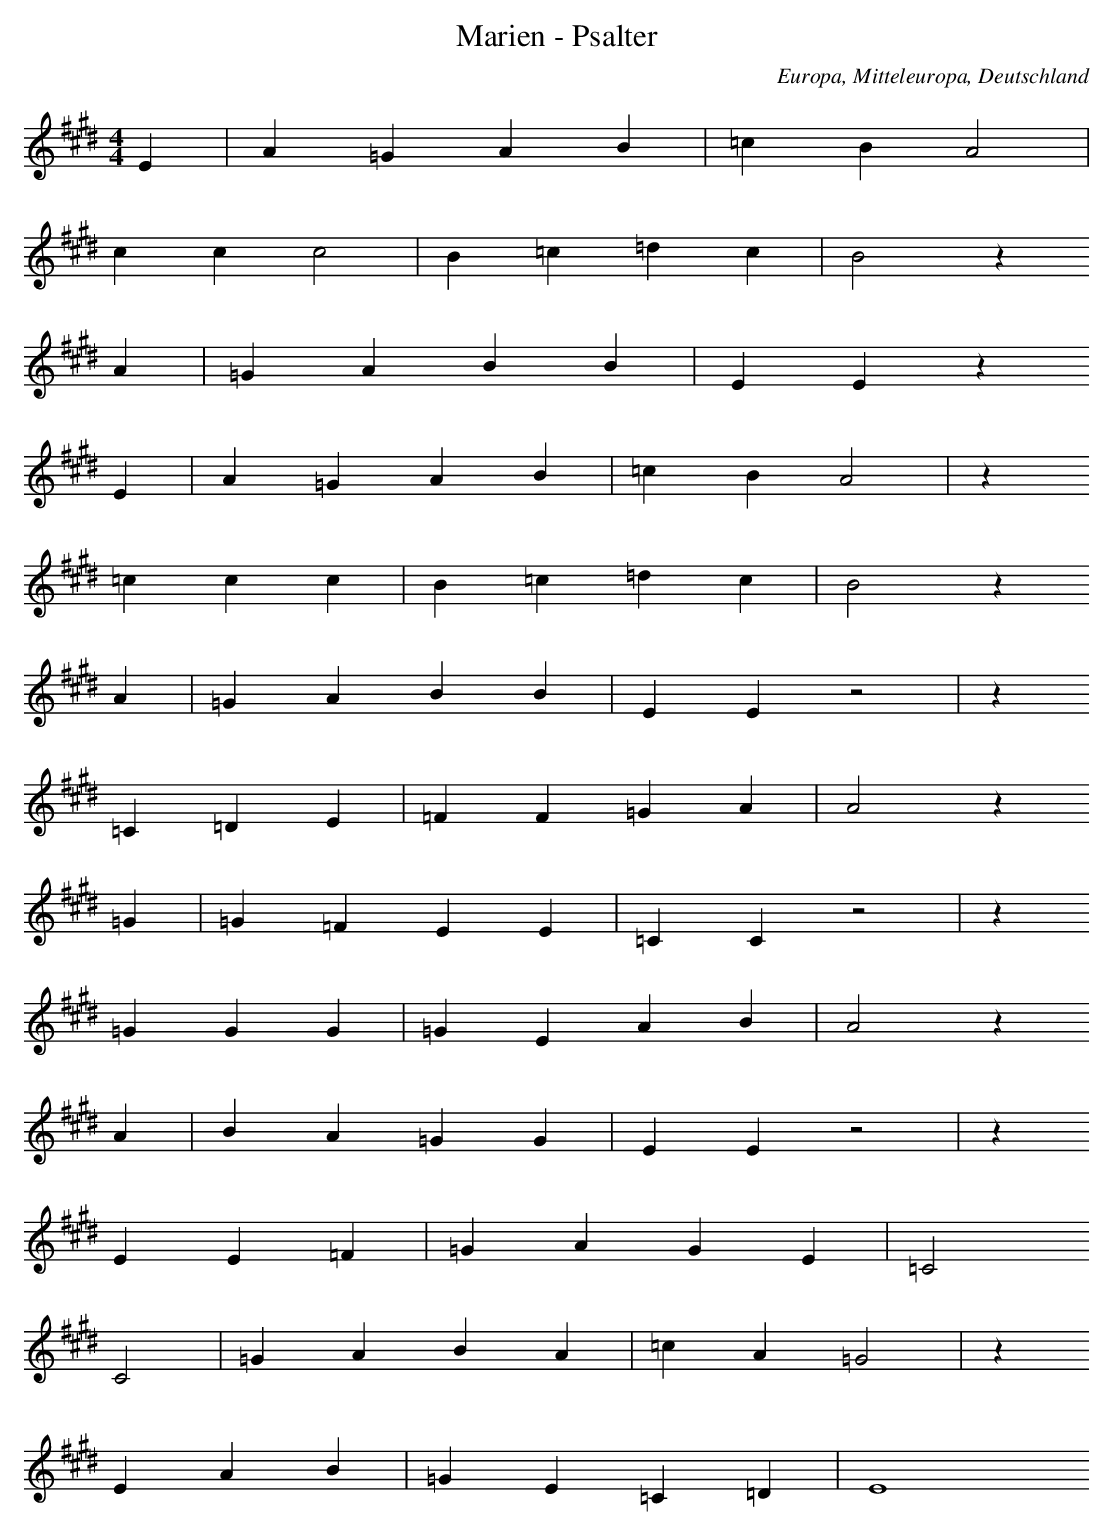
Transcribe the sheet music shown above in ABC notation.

X:1
T: Marien - Psalter
O: Europa, Mitteleuropa, Deutschland
M: 4/4
L: 1/4
K: E
E | A=GAB | =cBA2 |
ccc2 | B=c=dc | B2z
A | =GABB | EEz
E | A=GAB | =cBA2 | z
=ccc | B=c=dc | B2z
A | =GABB | EEz2 | z
=C=DE | =FF=GA | A2z
=G | =G=FEE | =CCz2 | z
=GGG | =GEAB | A2z
A | BA=GG | EEz2 | z
EE=F | =GAGE | =C2
C2 | =GABA | =cA=G2 | z
EAB | =GE=C=D | E4
